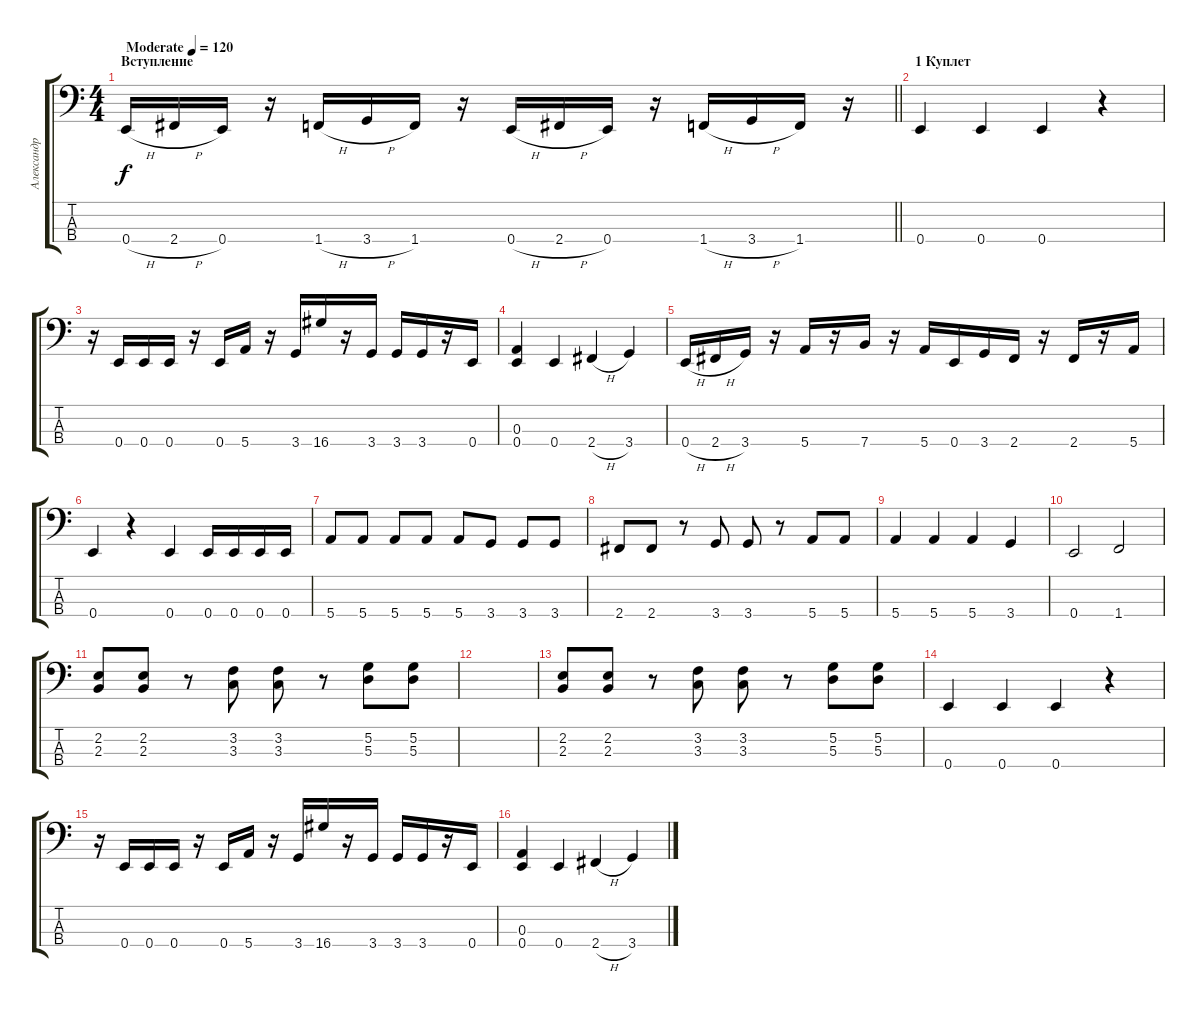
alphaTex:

\track ("Александр Сковпень" "Александр ") {instrument electricbassfinger}
\staff {score tabs}
\tuning (G2 D2 A1 E1) {hide}
\ts (4 4)
\section ("" "Вступление")
\tempo (120 "Moderate")
\clef f4
\barLineRight lightlight
\ks c
0.4{h}.16{dy f instrument electricbassfinger} 2.4{h}.16 0.4.16 r.16 1.4{h}.16 3.4{h}.16 1.4.16 r.16 0.4{h}.16 2.4{h}.16 0.4.16 r.16 1.4{h}.16 3.4{h}.16 1.4.16 r.16 |
\section ("" "1 Куплет")
0.4.4 0.4.4 0.4.4 r.4 |
r.16 0.4.16 0.4.16 0.4.16 r.16 0.4.16 5.4.16 r.16 3.4.16 16.4.16 r.16 3.4.16 3.4.16 3.4.16 r.16 0.4.16 |
(0.3 0.4).4 0.4.4 2.4{h}.4 3.4.4 |
0.4{h}.16 2.4{h}.16 3.4.16 r.16 5.4.16 r.16 7.4.16 r.16 5.4.16 0.4.16 3.4.16 2.4.16 r.16 2.4.16 r.16 5.4.16 |
0.4.4 r.4 0.4.4 0.4.16 0.4.16 0.4.16 0.4.16 |
5.4.8 5.4.8 5.4.8 5.4.8 5.4.8 3.4.8 3.4.8 3.4.8 |
2.4.8 2.4.8 r.8 3.4.8 3.4.8 r.8 5.4.8 5.4.8 |
5.4.4 5.4.4 5.4.4 3.4.4 |
0.4.2 1.4.2 |
(2.2 2.3).8 (2.2 2.3).8 r.8 (3.2 3.3).8 (3.2 3.3).8 r.8 (5.2 5.3).8 (5.2 5.3).8 |
|
(2.2 2.3).8 (2.2 2.3).8 r.8 (3.2 3.3).8 (3.2 3.3).8 r.8 (5.2 5.3).8 (5.2 5.3).8 |
0.4.4 0.4.4 0.4.4 r.4 |
r.16 0.4.16 0.4.16 0.4.16 r.16 0.4.16 5.4.16 r.16 3.4.16 16.4.16 r.16 3.4.16 3.4.16 3.4.16 r.16 0.4.16 |
(0.3 0.4).4 0.4.4 2.4{h}.4 3.4.4
